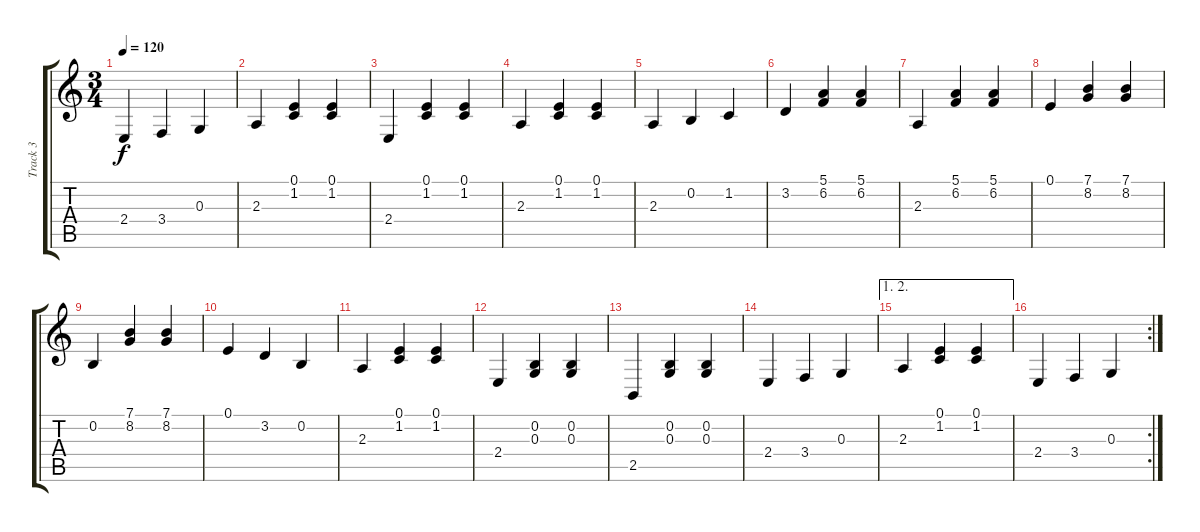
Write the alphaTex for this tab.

\track ("Track 3" "Track 3") {instrument brightacousticpiano}
\staff {score tabs}
\tuning (E4 B3 G3 D3 A2 E2) {hide}
\ts (3 4)
\tempo 120
\clef g2
\ks c
2.4.4{dy f} 3.4.4 0.3.4 |
2.3.4 (0.1 1.2).4 (0.1 1.2).4 |
2.4.4 (0.1 1.2).4 (0.1 1.2).4 |
2.3.4 (0.1 1.2).4 (0.1 1.2).4 |
2.3.4 0.2.4 1.2.4 |
3.2.4 (5.1 6.2).4 (5.1 6.2).4 |
2.3.4 (5.1 6.2).4 (5.1 6.2).4 |
0.1.4 (7.1 8.2).4 (7.1 8.2).4 |
0.2.4 (7.1 8.2).4 (7.1 8.2).4 |
0.1.4 3.2.4 0.2.4 |
2.3.4 (0.1 1.2).4 (0.1 1.2).4 |
2.4.4 (0.2 0.3).4 (0.2 0.3).4 |
2.5.4 (0.2 0.3).4 (0.2 0.3).4 |
2.4.4 3.4.4 0.3.4 |
\ae (1 2)
2.3.4 (0.1 1.2).4 (0.1 1.2).4 |
\rc 2
2.4.4 3.4.4 0.3.4
